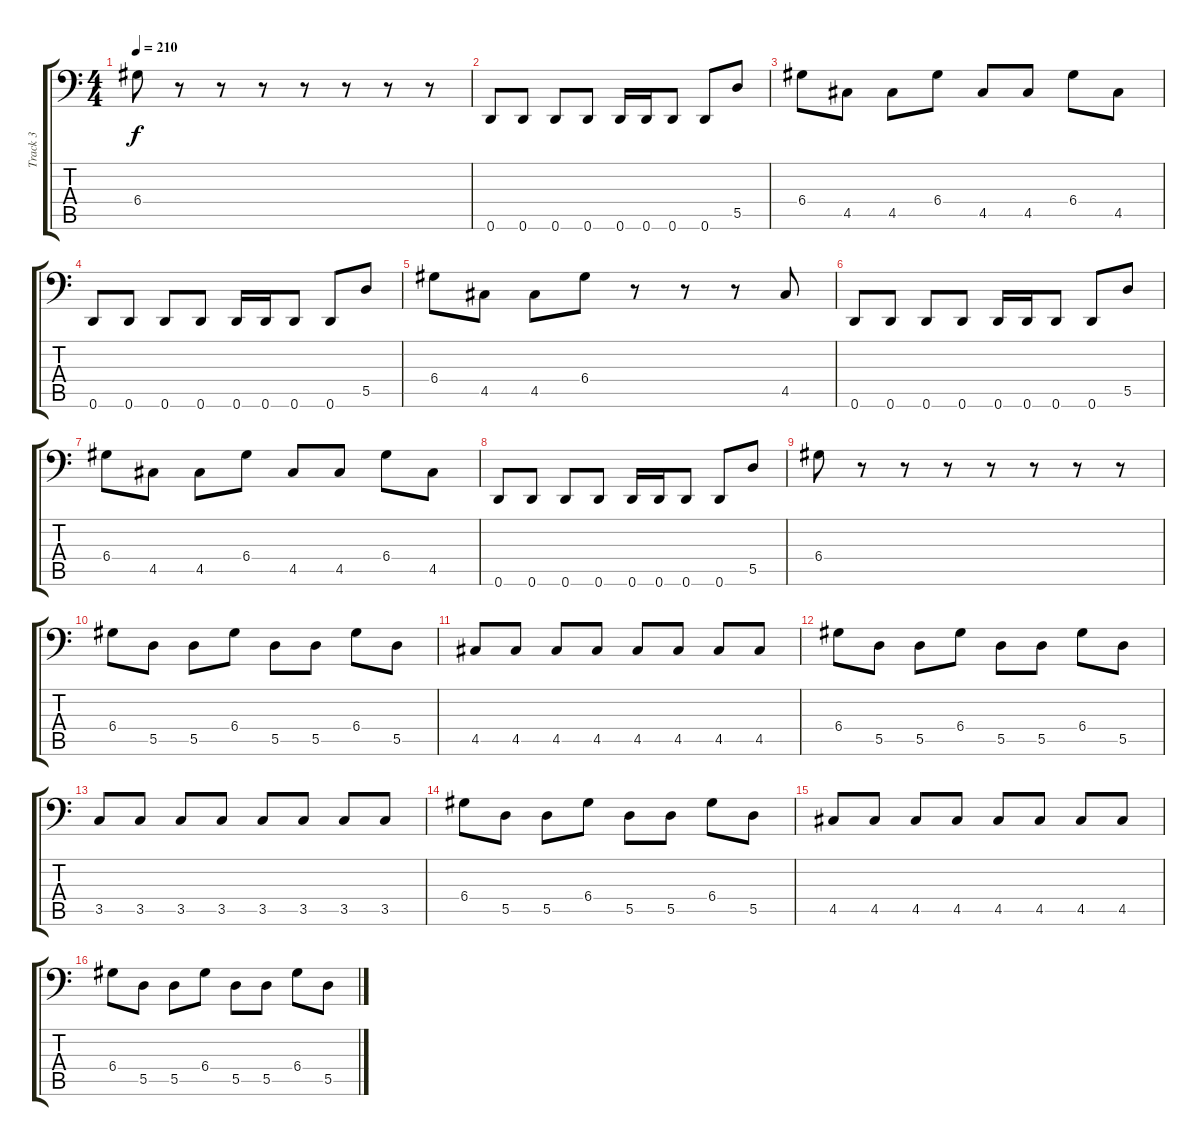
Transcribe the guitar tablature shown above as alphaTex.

\track ("Track 3" "Track 3") {instrument slapbass1}
\staff {score tabs}
\tuning (E3 B2 G2 D2 A1 D1) {hide}
\ts (4 4)
\tempo 210
\clef f4
\ks c
6.4.8{dy f} r.8 r.8 r.8 r.8 r.8 r.8 r.8 |
0.6.8 0.6.8 0.6.8 0.6.8 0.6.16 0.6.16 0.6.8 0.6.8 5.5.8 |
6.4.8 4.5.8 4.5.8 6.4.8 4.5.8 4.5.8 6.4.8 4.5.8 |
0.6.8 0.6.8 0.6.8 0.6.8 0.6.16 0.6.16 0.6.8 0.6.8 5.5.8 |
6.4.8 4.5.8 4.5.8 6.4.8 r.8 r.8 r.8 4.5.8 |
0.6.8 0.6.8 0.6.8 0.6.8 0.6.16 0.6.16 0.6.8 0.6.8 5.5.8 |
6.4.8 4.5.8 4.5.8 6.4.8 4.5.8 4.5.8 6.4.8 4.5.8 |
0.6.8 0.6.8 0.6.8 0.6.8 0.6.16 0.6.16 0.6.8 0.6.8 5.5.8 |
6.4.8 r.8 r.8 r.8 r.8 r.8 r.8 r.8 |
6.4.8 5.5.8 5.5.8 6.4.8 5.5.8 5.5.8 6.4.8 5.5.8 |
4.5.8 4.5.8 4.5.8 4.5.8 4.5.8 4.5.8 4.5.8 4.5.8 |
6.4.8 5.5.8 5.5.8 6.4.8 5.5.8 5.5.8 6.4.8 5.5.8 |
3.5.8 3.5.8 3.5.8 3.5.8 3.5.8 3.5.8 3.5.8 3.5.8 |
6.4.8 5.5.8 5.5.8 6.4.8 5.5.8 5.5.8 6.4.8 5.5.8 |
4.5.8 4.5.8 4.5.8 4.5.8 4.5.8 4.5.8 4.5.8 4.5.8 |
6.4.8 5.5.8 5.5.8 6.4.8 5.5.8 5.5.8 6.4.8 5.5.8
